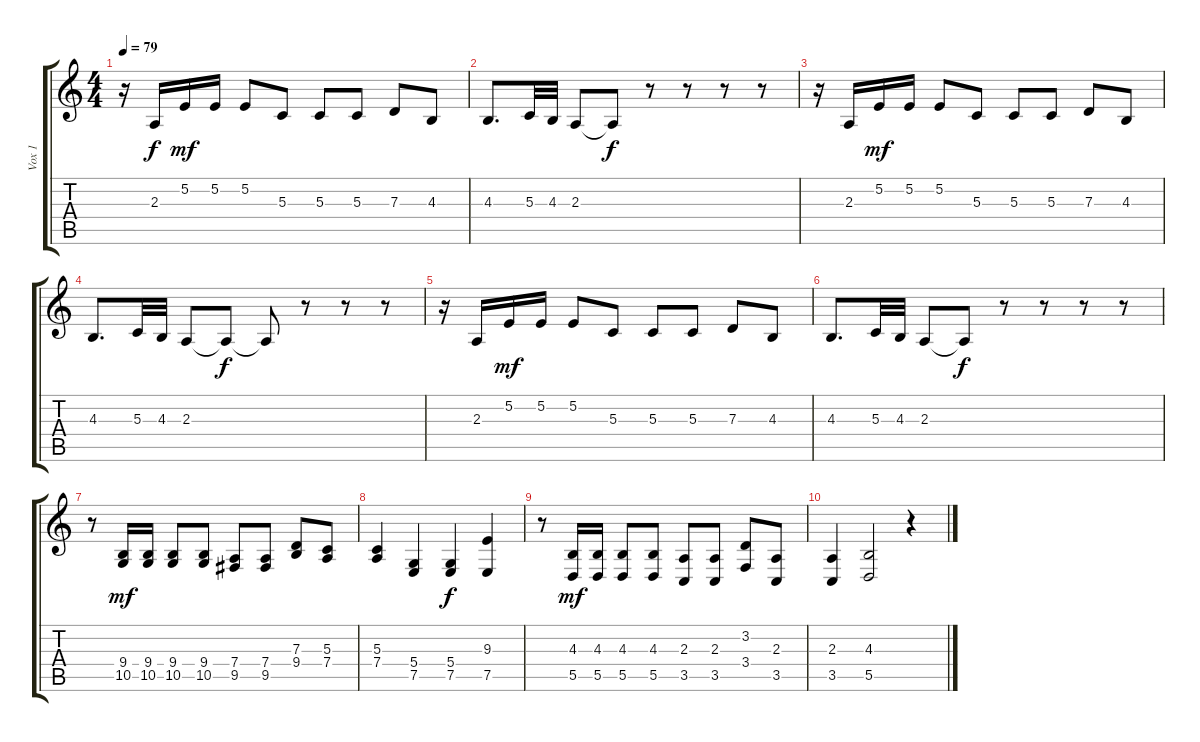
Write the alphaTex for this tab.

\track ("Vox 1" "Vox 1") {instrument lead6voice}
\staff {score tabs}
\tuning (E4 B3 G3 D3 A2 E2) {hide}
\ts (4 4)
\tempo 79
\clef g2
\ks c
r.16{dy mf} 2.3.16{dy f} 5.2.16{dy mf} 5.2.16 5.2.8 5.3.8 5.3.8 5.3.8 7.3.8 4.3.8 |
4.3.8{d} 5.3.32 4.3.32 2.3.8 2.3{t}.8{dy f} r.8 r.8 r.8 r.8 |
r.16 2.3.16 5.2.16{dy mf} 5.2.16 5.2.8 5.3.8 5.3.8 5.3.8 7.3.8 4.3.8 |
4.3.8{d} 5.3.32 4.3.32 2.3.8 2.3{t}.8{dy f} 2.3{t}.8 r.8 r.8 r.8 |
r.16 2.3.16 5.2.16{dy mf} 5.2.16 5.2.8 5.3.8 5.3.8 5.3.8 7.3.8 4.3.8 |
4.3.8{d} 5.3.32 4.3.32 2.3.8 2.3{t}.8{dy f} r.8 r.8 r.8 r.8 |
r.8 (9.4 10.5).16{dy mf} (9.4 10.5).16 (9.4 10.5).8 (9.4 10.5).8 (7.4 9.5).8 (7.4 9.5).8 (7.3 9.4).8 (5.3 7.4).8 |
(5.3 7.4).4 (5.4 7.5).4 (5.4 7.5).4{dy f} (9.3 7.5).4 |
r.8 (4.3 5.5).16{dy mf} (4.3 5.5).16 (4.3 5.5).8 (4.3 5.5).8 (2.3 3.5).8 (2.3 3.5).8 (3.2 3.4).8 (2.3 3.5).8 |
(2.3 3.5).4 (4.3 5.5).2 r.4
